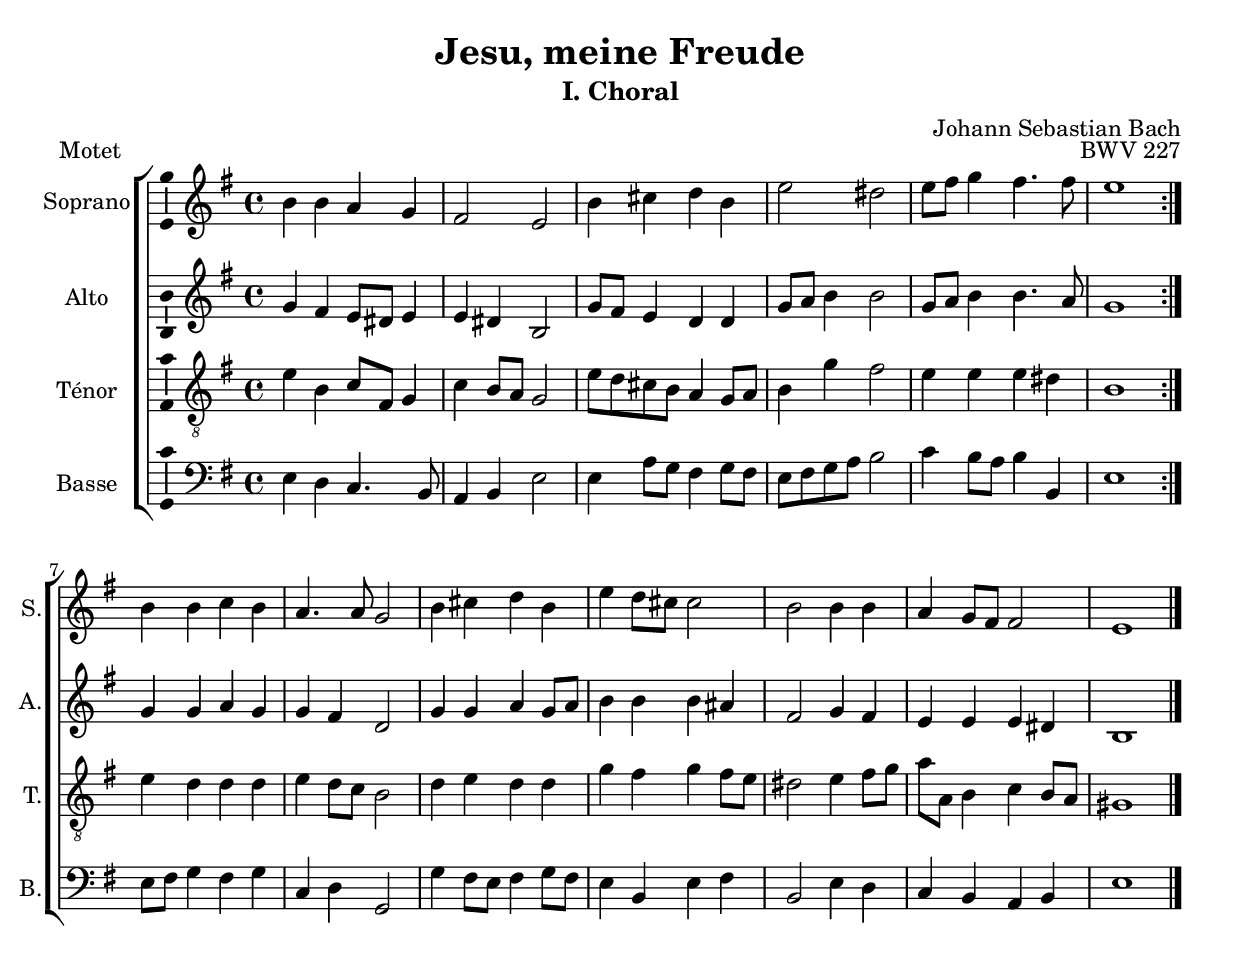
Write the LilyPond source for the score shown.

\version "2.14.2"
\language "italiano"

\paper {
  system-system-spacing #'padding = #5
}

\header {
  composer = "Johann Sebastian Bach"
  title = "Jesu, meine Freude"
  subtitle = "I. Choral"
  opus = "BWV 227"
  piece = "Motet"
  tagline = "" % no footer
}

global = {
  \key sol \major
  \time 4/4
  \tempo 4 = 65
  \set Score.tempoHideNote = ##t % hide tempo marking
}

crescendo = ^\markup { \italic { cresc. } }
sottoVoce = ^\markup { \italic { sotto voce } }

notesA = {
  \repeat volta 2 {
    si4 si la sol
    fad2 mi
    si'4 dod re si
    mi2 red
    mi8 fad sol4 fad4. fad8
    mi1
  }

  si4 si do si
  la4. la8 sol2
  si4 dod re si
  mi4 re8 dod dod2
  si si4 si
  la sol8 fad fad2
  mi1

  \bar "|."
}

notesB = {
  \repeat volta 2 {
    sol4 fad mi8 red mi4
    mi4 red si2
    sol'8 fad mi4 re re
    sol8 la si4 si2
    sol8 la si4 si4. la8
    sol1
  }

  sol4 sol la sol
  sol fad re2
  sol4 sol la sol8 la
  si4 si si lad
  fad2 sol4 fad
  mi mi mi red
  si1

  \bar "|."
}

notesC = {
  \repeat volta 2 {
    mi4 si do8 fad, sol4
    do4 si8 la sol2
    mi'8 re dod si la4 sol8 la
    si4 sol' fad2
    mi4 mi mi red
    si1
  }

  mi4 re re re
  mi re8 do si2
  re4 mi re re
  sol fad sol4 fad8 mi
  red2 mi4 fad8 sol
  la la, si4 do4 si8 la
  sold1

  \bar "|."
}

notesD = {
  \repeat volta 2 {
    mi,4 re do4. si8
    la4 si mi2
    mi4 la8 sol fad4 sol8 fad
    mi8 fad sol la si2
    do4 si8 la si4 si,
    mi1
  }

  mi8 fad sol4 fad sol
  do, re sol,2
  sol'4 fad8 mi fad4 sol8 fad
  mi4 si mi fad
  si,2 mi4 re
  do si la si
  mi1

  \bar "|."
}

lyricsA = \lyricmode {

}

lyricsB = \lyricmode {

}

lyricsC = \lyricmode {

}

lyricsD = \lyricmode {

}

\score {
  \new ChoirStaff <<
    \new Staff <<
      \set Staff.midiInstrument = #"choir aahs"
      \new Voice = "Soprano" <<
        \global
        \set Staff.instrumentName = #"Soprano"
        \set Staff.shortInstrumentName = #"S."
        \relative do'' {
          \clef treble
          \notesA
        }
        \addlyrics {
          \lyricsA
        }
      >>
    >>
    \new Staff <<
      \set Staff.midiInstrument = #"choir aahs"
      \new Voice = "Alto" <<
        \global
        \set Staff.instrumentName = #"Alto"
        \set Staff.shortInstrumentName = #"A."
        \relative la' {
          \clef treble
          \notesB
        }
        \addlyrics {
          \lyricsB
        }
      >>
    >>
    \new Staff <<
      \set Staff.midiInstrument = #"choir aahs"
      \new Voice = "Ténor" <<
        \global
        \set Staff.instrumentName = #"Ténor"
        \set Staff.shortInstrumentName = #"T."
        \relative do' {
          \clef "G_8"
          \notesC
        }
        \addlyrics {
          \lyricsC
        }
      >>
    >>
    \new Staff <<
      \set Staff.midiInstrument = #"choir aahs"
      \new Voice = "Basse" <<
        \global
        \set Staff.instrumentName = #"Basse"
        \set Staff.shortInstrumentName = #"B."
        \relative do' {
          \clef bass
          \notesD
        }
        \addlyrics {
          \lyricsD
        }
      >>
    >>
  >>

  \layout {
    \context {
      \Voice
      \consists Ambitus_engraver % display ambitus
    }
  }
}

\score {
  \new ChoirStaff <<
    \new Staff <<
      \set Staff.midiInstrument = #"choir aahs"
      \new Voice = "Soprano" <<
        \global
        \set Staff.instrumentName = #"Soprano"
        \set Staff.shortInstrumentName = #"S."
        \relative do'' {
          \clef treble
          \unfoldRepeats {
            \notesA
          }
        }
      >>
    >>
    \new Staff <<
      \set Staff.midiInstrument = #"choir aahs"
      \new Voice = "Alto" <<
        \global
        \set Staff.instrumentName = #"Alto"
        \set Staff.shortInstrumentName = #"A."
        \relative la' {
          \clef treble
          \unfoldRepeats {
            \notesB
          }
        }
      >>
    >>
    \new Staff <<
      \set Staff.midiInstrument = #"choir aahs"
      \new Voice = "Ténor" <<
        \global
        \set Staff.instrumentName = #"Ténor"
        \set Staff.shortInstrumentName = #"T."
        \relative do' {
          \clef "G_8"
          \unfoldRepeats {
            \notesC
          }
        }
      >>
    >>
    \new Staff <<
      \set Staff.midiInstrument = #"choir aahs"
      \new Voice = "Basse" <<
        \global
        \set Staff.instrumentName = #"Basse"
        \set Staff.shortInstrumentName = #"B."
        \relative do' {
          \clef bass
          \unfoldRepeats {
            \notesD
          }
        }
      >>
    >>
  >>

  \midi { }
}
